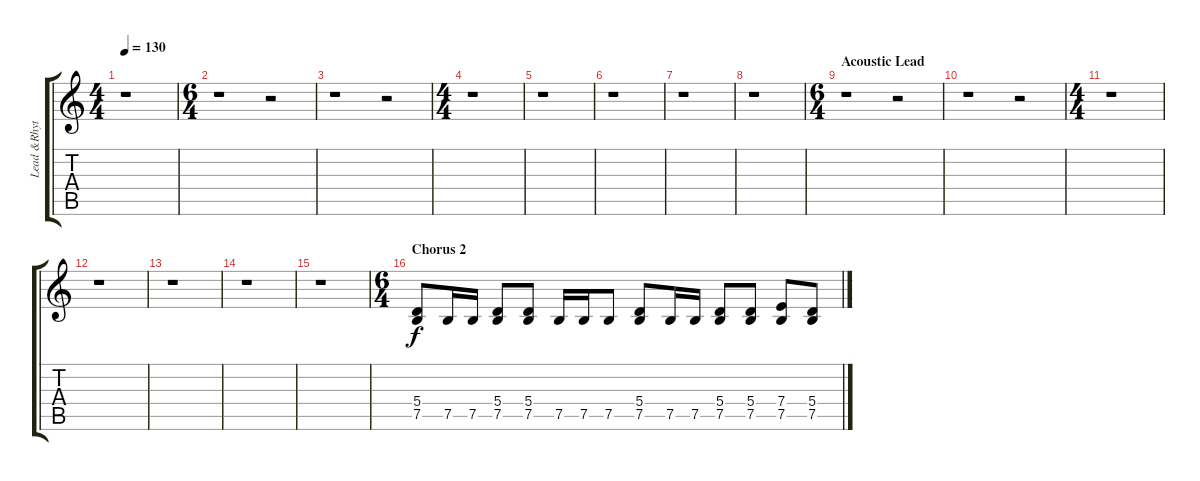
\track ("Lead &Rhythm Guitar" "Lead &Rhyt") {instrument distortionguitar}
\staff {score tabs}
\tuning (B3 Gb3 D3 A2 E2 B1) {hide}
\ts (4 4)
\tempo 130
\clef g2
\ks c
r.1{dy f} |
\ts (6 4)
r.1 r.2 |
r.1 r.2 |
\ts (4 4)
r.1 |
r.1 |
r.1 |
r.1 |
r.1 |
\ts (6 4)
\section ("" "Acoustic Lead")
r.1 r.2 |
r.1 r.2 |
\ts (4 4)
r.1 |
r.1 |
r.1 |
r.1 |
r.1 |
\ts (6 4)
\section ("" "Chorus 2")
(5.4 7.5).8{volume 13} 7.5.16 7.5.16 (5.4 7.5).8 (5.4 7.5).8 7.5.16 7.5.16 7.5.8 (5.4 7.5).8 7.5.16 7.5.16 (5.4 7.5).8 (5.4 7.5).8 (7.4 7.5).8 (5.4 7.5).8
